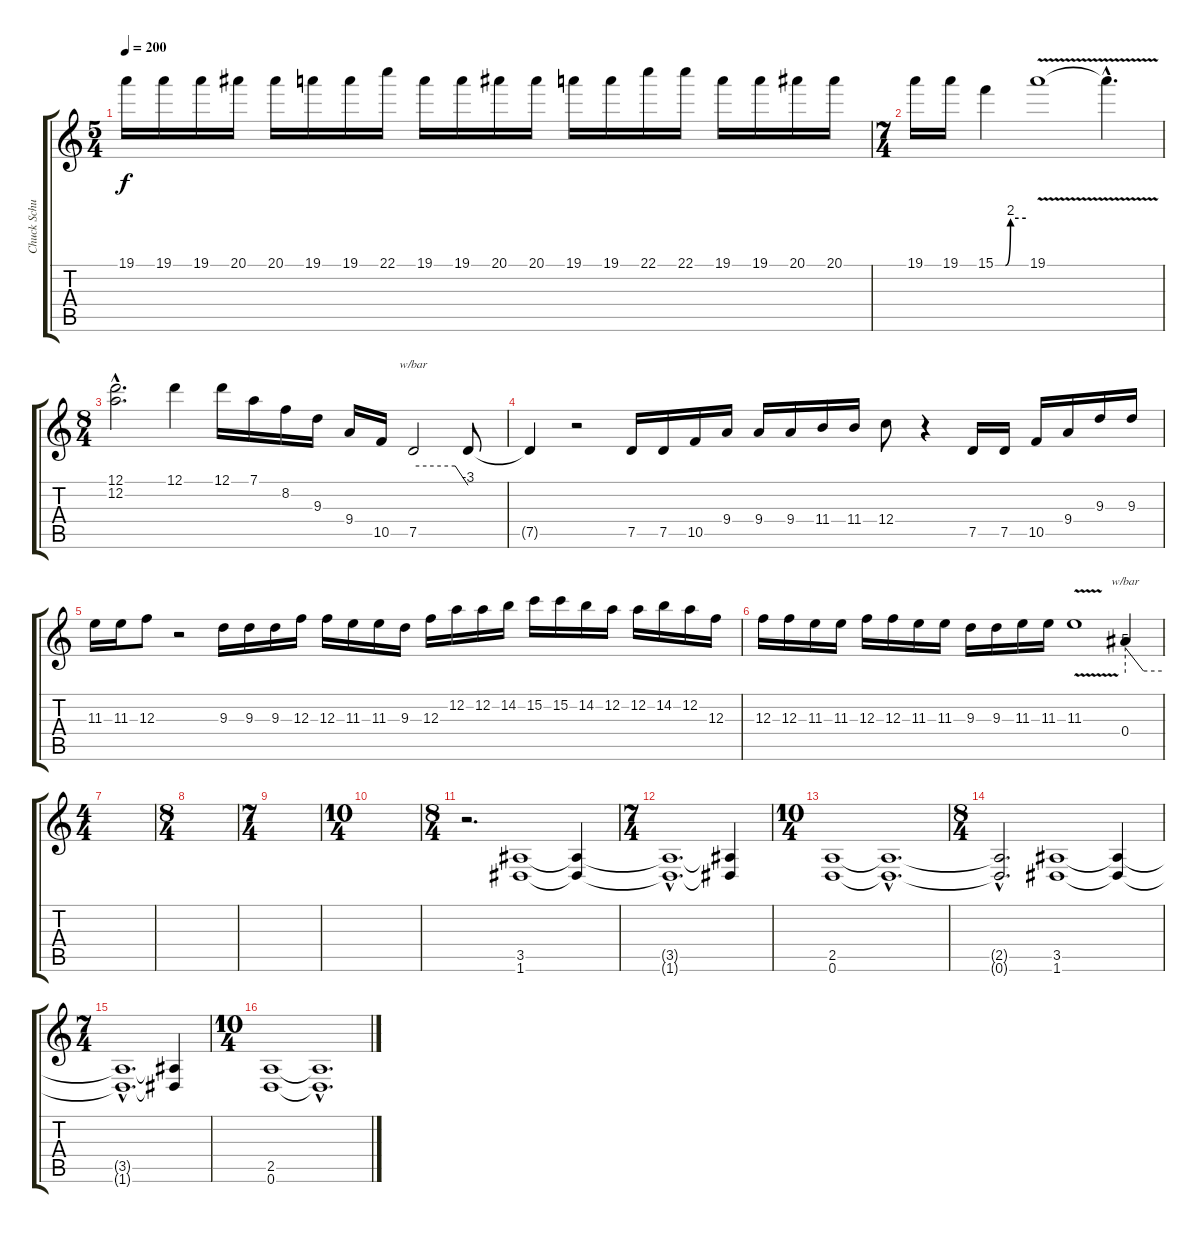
\track ("Chuck Schuldiner" "Chuck Schu") {instrument distortionguitar}
\staff {score tabs}
\tuning (D4 A3 F3 C3 G2 D2) {hide}
\ts (5 4)
\tempo 200
\clef g2
\ks c
19.1.16{dy f} 19.1.16 19.1.16 20.1.16 20.1.16 19.1.16 19.1.16 22.1.16 19.1.16 19.1.16 20.1.16 20.1.16 19.1.16 19.1.16 22.1.16 22.1.16 19.1.16 19.1.16 20.1.16 20.1.16 |
\ts (7 4)
19.1.16 19.1.16 15.1{be (custom 0 0 20 0 30 8 60 8)}.4 19.1{v}.1 19.1{hac t}.4{d} |
\ts (8 4)
(12.1{hac} 12.2{hac}).2{d} 12.1.4 12.1.16 7.1.16 8.2.16 9.3.16 9.4.16 10.5.16 7.5.2{tbe (custom default 0 0 46 0 60 -12)} 7.5{t}.8 |
7.5{t}.4 r.2 7.5.16 7.5.16 10.5.16 9.4.16 9.4.16 9.4.16 11.4.16 11.4.16 12.4.8 r.4 7.5.16 7.5.16 10.5.16 9.4.16 9.3.16 9.3.16 |
11.3.16 11.3.16 12.3.8 r.2 9.3.16 9.3.16 9.3.16 12.3.16 12.3.16 11.3.16 11.3.16 9.3.16 12.3.16 12.2.16 12.2.16 14.2.16 15.2.16 15.2.16 14.2.16 12.2.16 12.2.16 14.2.16 12.2.16 12.3.16 |
12.3.16 12.3.16 11.3.16 11.3.16 12.3.16 12.3.16 11.3.16 11.3.16 9.3.16 9.3.16 11.3.16 11.3.16 11.3{v}.1 0.4.4{tbe (custom default 0 20 30 0 60 0)} |
\ts (4 4)
|
\ts (8 4)
|
\ts (7 4)
|
\ts (10 4)
|
\ts (8 4)
r.2{d} (3.5 1.6).1 (3.5{t} 1.6{t}).4 |
\ts (7 4)
(3.5{hac t} 1.6{hac t}).1{d} (3.5{t} 1.6{t}).4 |
\ts (10 4)
(2.5 0.6).1 (2.5{hac t} 0.6{hac t}).1{d} |
\ts (8 4)
(2.5{hac t} 0.6{hac t}).2{d} (3.5 1.6).1 (3.5{t} 1.6{t}).4 |
\ts (7 4)
(3.5{hac t} 1.6{hac t}).1{d} (3.5{t} 1.6{t}).4 |
\ts (10 4)
(2.5 0.6).1 (2.5{hac t} 0.6{hac t}).1{d}
